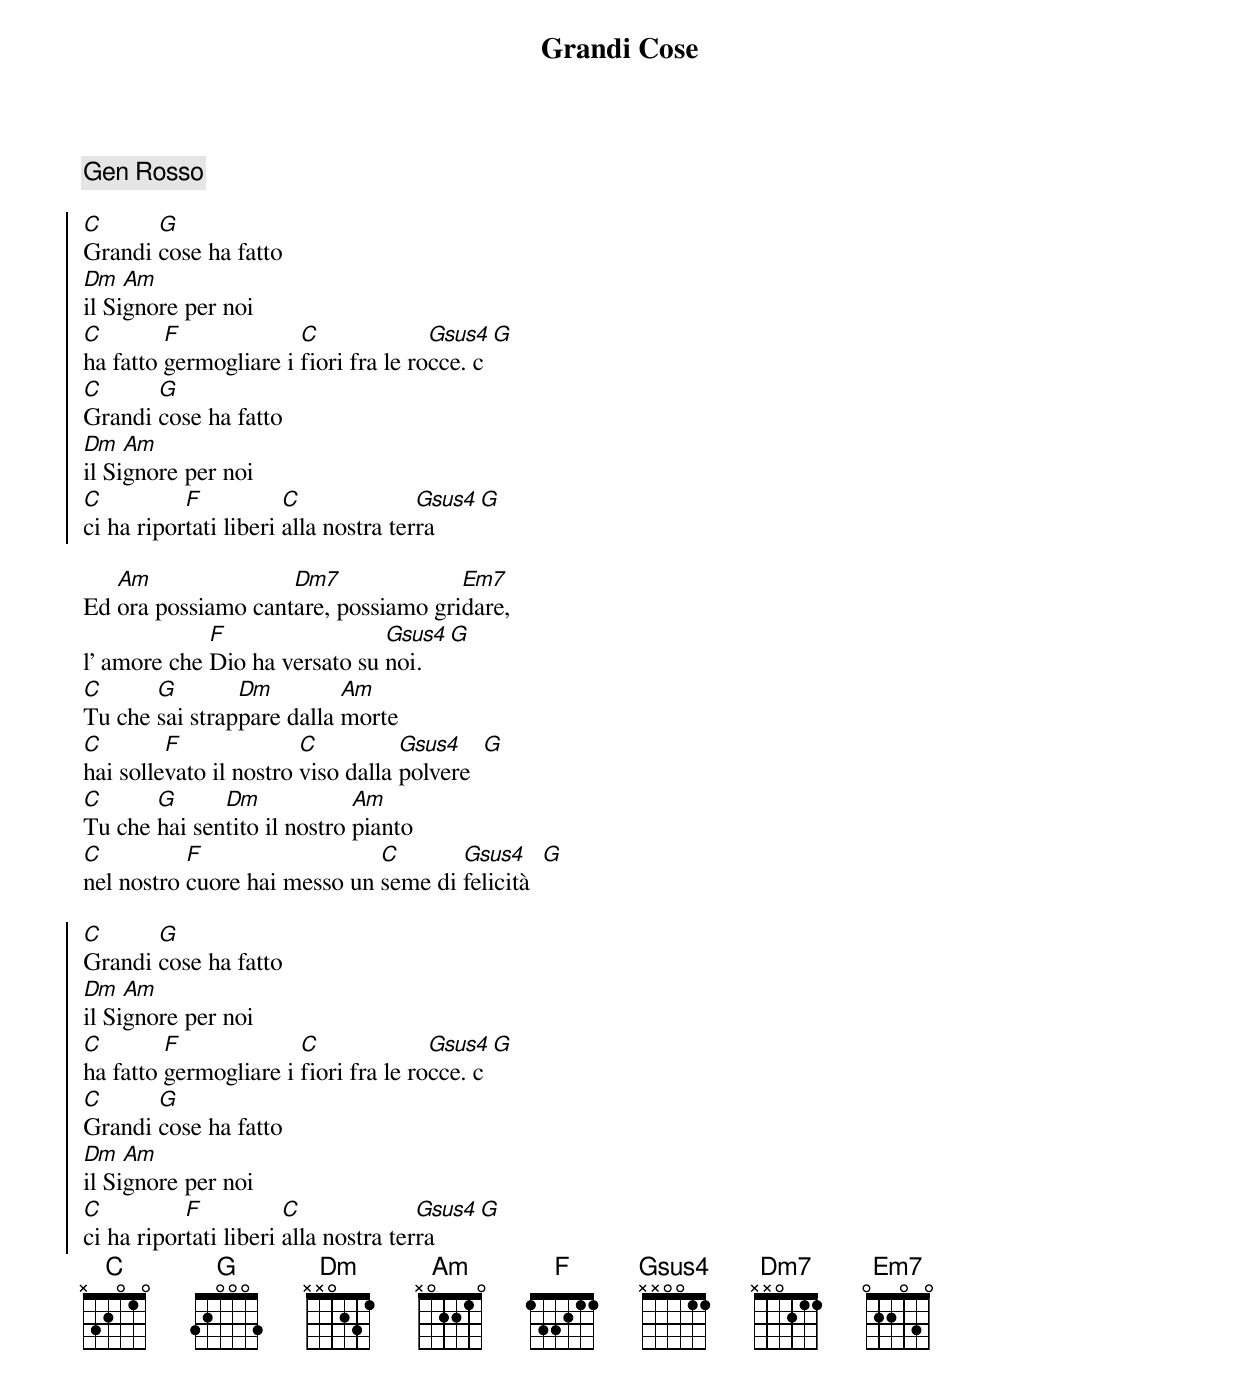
{title:Grandi Cose}
{c:Gen Rosso}

{soc}
[C]Grandi [G]cose ha fatto
[Dm]il Si[Am]gnore per noi
[C]ha fatto [F]germogliare i [C]fiori fra le ro[Gsus4]cce. c [G]
[C]Grandi [G]cose ha fatto
[Dm]il Si[Am]gnore per noi
[C]ci ha ripor[F]tati liberi [C]alla nostra ter[Gsus4]ra  [G]
{eoc}

Ed [Am]ora possiamo cant[Dm7]are, possiamo gri[Em7]dare,
l’ amore che [F]Dio ha versato su [Gsus4]noi.   [G]
[C]Tu che [G]sai strap[Dm]pare dalla [Am]morte
[C]hai solle[F]vato il nostro [C]viso dalla [Gsus4]polvere  [G]
[C]Tu che [G]hai sen[Dm]tito il nostro [Am]pianto
[C]nel nostro [F]cuore hai messo un [C]seme di [Gsus4]felicità  [G]

{soc}
[C]Grandi [G]cose ha fatto
[Dm]il Si[Am]gnore per noi
[C]ha fatto [F]germogliare i [C]fiori fra le ro[Gsus4]cce. c [G]
[C]Grandi [G]cose ha fatto
[Dm]il Si[Am]gnore per noi
[C]ci ha ripor[F]tati liberi [C]alla nostra ter[Gsus4]ra  [G]
{eoc}
